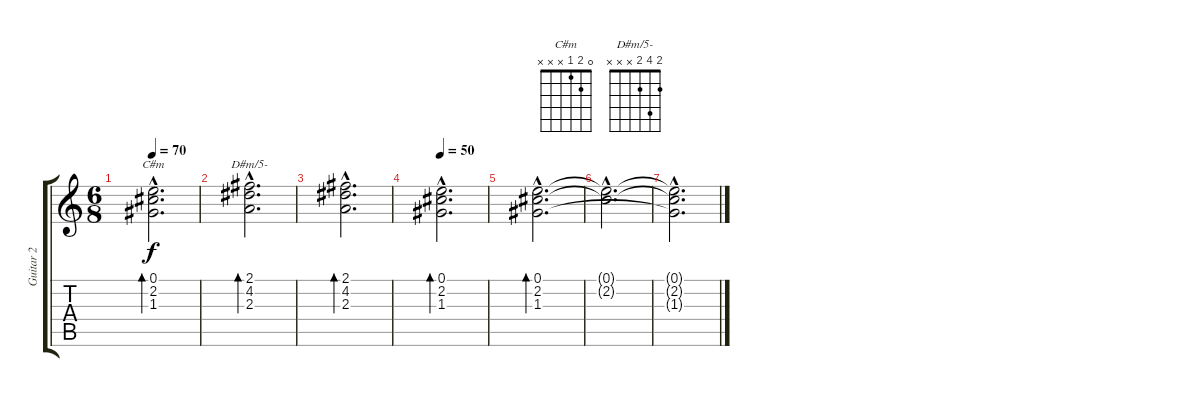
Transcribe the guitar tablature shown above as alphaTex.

\track ("Guitar 2" "Guitar 2") {instrument electricguitarclean}
\staff {score tabs}
\tuning (E4 B3 G3 D3 A2 E2) {hide}
\chord ("C#m" 0 2 1 x x x)
\chord ("D#m/5-" 2 4 2 x x x)
\ts (6 8)
\tempo 70
\clef g2
\ks c
(0.1{hac} 2.2{hac} 1.3{hac}).2{d bd 60 ch "C#m" dy f} |
(2.1{hac} 4.2{hac} 2.3{hac}).2{d bd 60 ch "D#m/5-"} |
(2.1{hac} 4.2{hac} 2.3{hac}).2{d bd 60} |
\tempo 50
(0.1{hac} 2.2{hac} 1.3{hac}).2{d bd 60} |
(0.1{hac} 2.2{hac} 1.3{hac}).2{d bd 60} |
(0.1{hac t} 2.2{hac t}).2{d} |
(0.1{hac t} 2.2{hac t} 1.3{hac t}).2{d}
